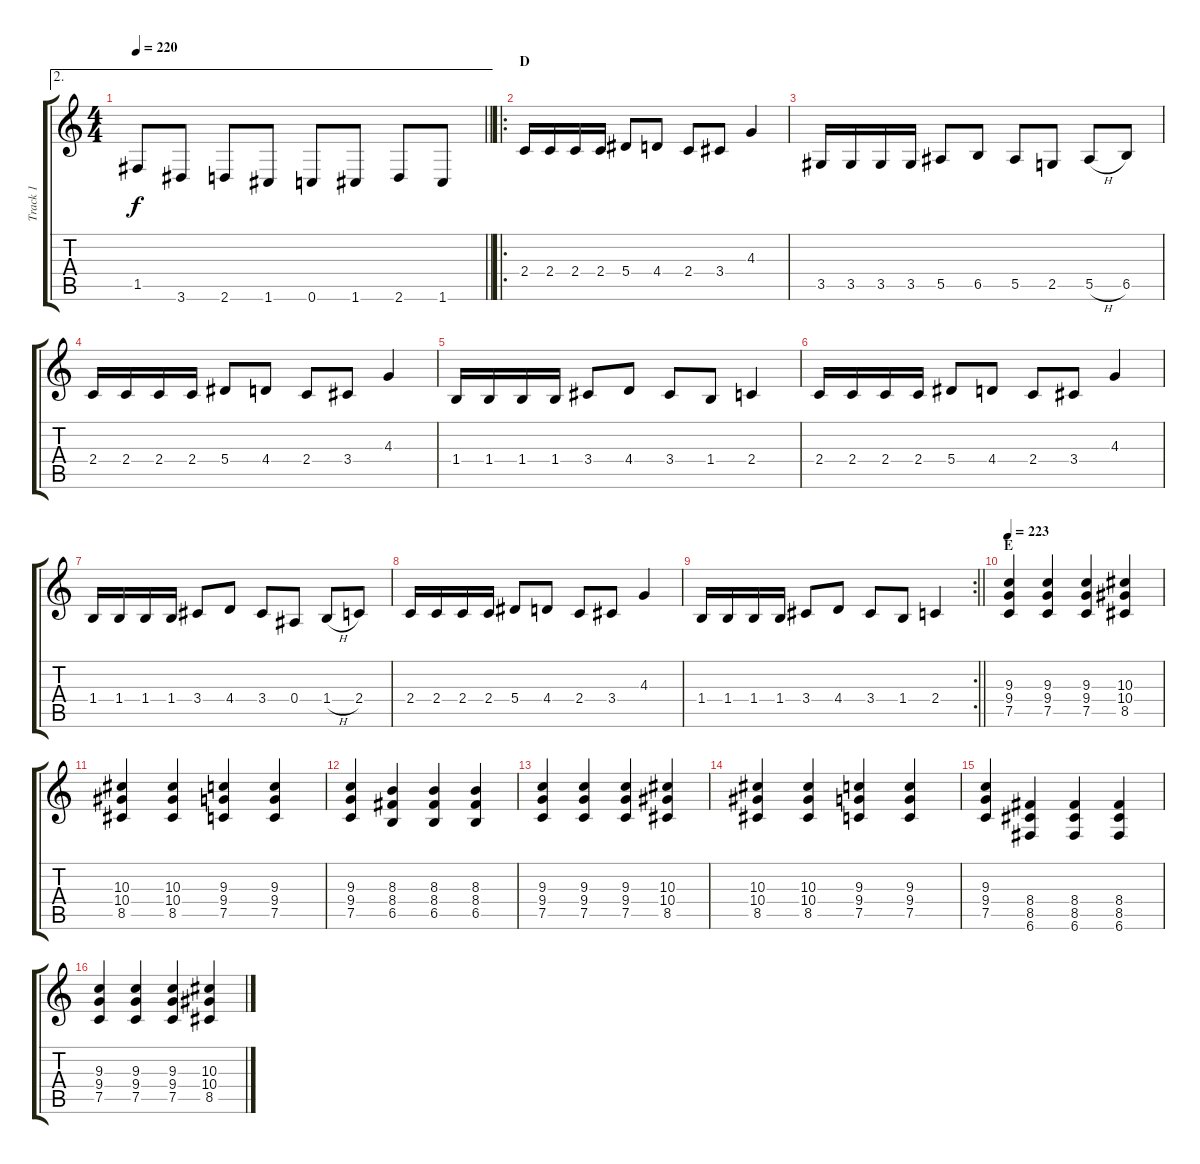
\track ("Track 1" "Track 1") {instrument distortionguitar}
\staff {score tabs}
\tuning (C4 G3 Eb3 Bb2 F2 C2) {hide}
\ae 2
\ts (4 4)
\tempo 220
\clef g2
\barLineRight lightlight
\ks c
1.5.8{dy f} 3.6.8 2.6.8 1.6.8 0.6.8 1.6.8 2.6.8 1.6.8 |
\ro
\section ("" "D")
2.4.16 2.4.16 2.4.16 2.4.16 5.4.8 4.4.8 2.4.8 3.4.8 4.3.4 |
3.5.16 3.5.16 3.5.16 3.5.16 5.5.8 6.5.8 5.5.8 2.5.8 5.5{h}.8 6.5.8 |
2.4.16 2.4.16 2.4.16 2.4.16 5.4.8 4.4.8 2.4.8 3.4.8 4.3.4 |
1.4.16 1.4.16 1.4.16 1.4.16 3.4.8 4.4.8 3.4.8 1.4.8 2.4.4 |
2.4.16 2.4.16 2.4.16 2.4.16 5.4.8 4.4.8 2.4.8 3.4.8 4.3.4 |
1.4.16 1.4.16 1.4.16 1.4.16 3.4.8 4.4.8 3.4.8 0.4.8 1.4{h}.8 2.4.8 |
2.4.16 2.4.16 2.4.16 2.4.16 5.4.8 4.4.8 2.4.8 3.4.8 4.3.4 |
\rc 2
\barLineRight lightlight
1.4.16 1.4.16 1.4.16 1.4.16 3.4.8 4.4.8 3.4.8 1.4.8 2.4.4 |
\section ("" "E")
\tempo 223
(9.3 9.4 7.5).4 (9.3 9.4 7.5).4 (9.3 9.4 7.5).4 (10.3 10.4 8.5).4 |
(10.3 10.4 8.5).4 (10.3 10.4 8.5).4 (9.3 9.4 7.5).4 (9.3 9.4 7.5).4 |
(9.3 9.4 7.5).4 (8.3 8.4 6.5).4 (8.3 8.4 6.5).4 (8.3 8.4 6.5).4 |
(9.3 9.4 7.5).4 (9.3 9.4 7.5).4 (9.3 9.4 7.5).4 (10.3 10.4 8.5).4 |
(10.3 10.4 8.5).4 (10.3 10.4 8.5).4 (9.3 9.4 7.5).4 (9.3 9.4 7.5).4 |
(9.3 9.4 7.5).4 (8.4 8.5 6.6).4 (8.4 8.5 6.6).4 (8.4 8.5 6.6).4 |
(9.3 9.4 7.5).4 (9.3 9.4 7.5).4 (9.3 9.4 7.5).4 (10.3 10.4 8.5).4
